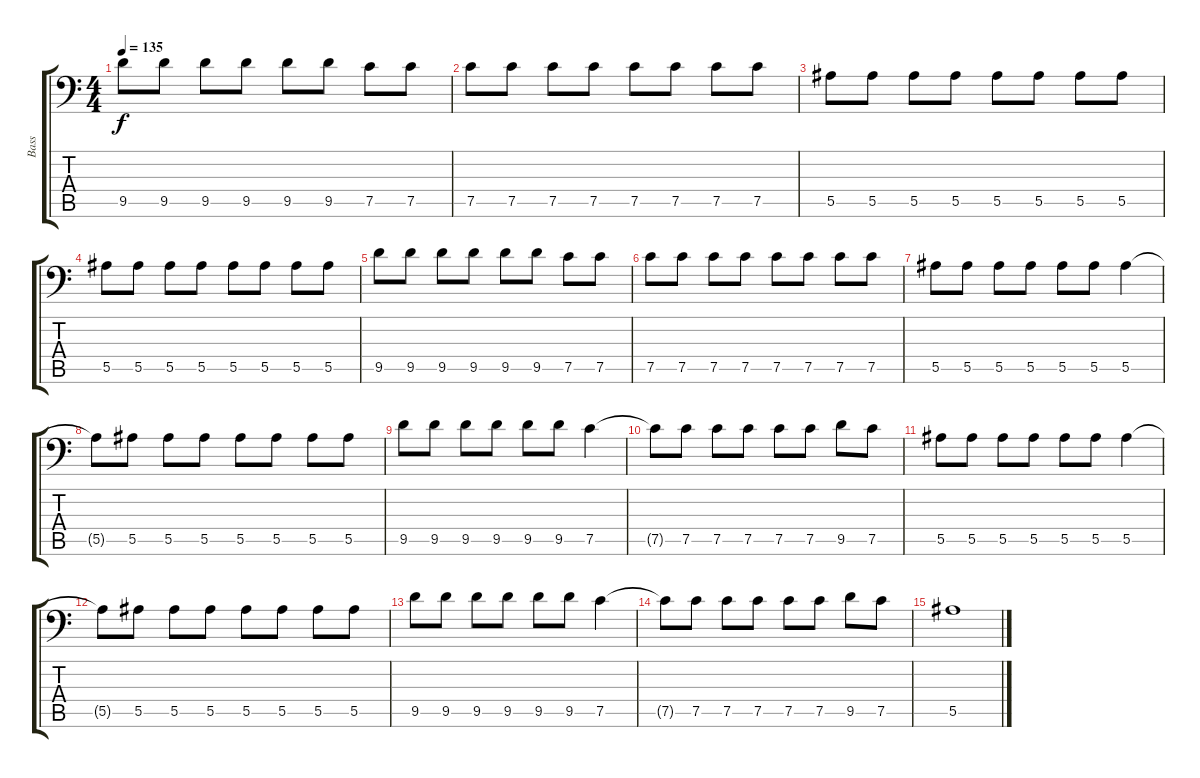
\track ("Bass" "Bass") {instrument electricbasspick}
\staff {score tabs}
\tuning (C4 G3 Eb3 Bb2 F2 Bb1) {hide}
\ts (4 4)
\tempo 135
\clef f4
\ks c
9.5.8{dy f} 9.5.8 9.5.8 9.5.8 9.5.8 9.5.8 7.5.8 7.5.8 |
7.5.8 7.5.8 7.5.8 7.5.8 7.5.8 7.5.8 7.5.8 7.5.8 |
5.5.8 5.5.8 5.5.8 5.5.8 5.5.8 5.5.8 5.5.8 5.5.8 |
5.5.8 5.5.8 5.5.8 5.5.8 5.5.8 5.5.8 5.5.8 5.5.8 |
9.5.8 9.5.8 9.5.8 9.5.8 9.5.8 9.5.8 7.5.8 7.5.8 |
7.5.8 7.5.8 7.5.8 7.5.8 7.5.8 7.5.8 7.5.8 7.5.8 |
5.5.8 5.5.8 5.5.8 5.5.8 5.5.8 5.5.8 5.5.4 |
5.5{t}.8 5.5.8 5.5.8 5.5.8 5.5.8 5.5.8 5.5.8 5.5.8 |
9.5.8 9.5.8 9.5.8 9.5.8 9.5.8 9.5.8 7.5.4 |
7.5{t}.8 7.5.8 7.5.8 7.5.8 7.5.8 7.5.8 9.5.8 7.5.8 |
5.5.8 5.5.8 5.5.8 5.5.8 5.5.8 5.5.8 5.5.4 |
5.5{t}.8 5.5.8 5.5.8 5.5.8 5.5.8 5.5.8 5.5.8 5.5.8 |
9.5.8 9.5.8 9.5.8 9.5.8 9.5.8 9.5.8 7.5.4 |
7.5{t}.8 7.5.8 7.5.8 7.5.8 7.5.8 7.5.8 9.5.8 7.5.8 |
5.5.1
